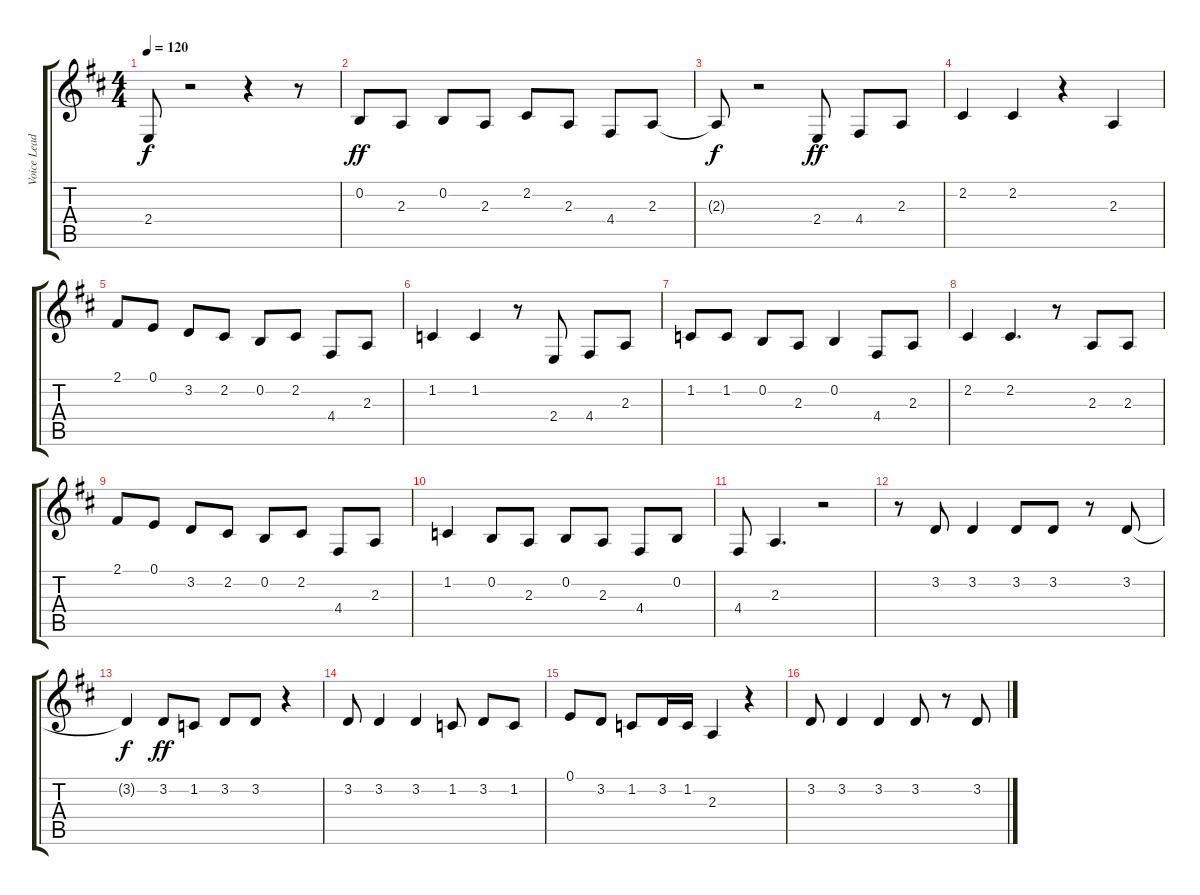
\track ("Voice Lead" "Voice Lead") {instrument lead2sawtooth}
\staff {score tabs}
\tuning (E4 B3 G3 D3 A2 E2) {hide}
\ts (4 4)
\tempo 120
\clef g2
\ks d
2.4{t}.8{dy f} r.2 r.4 r.8 |
0.2.8{dy ff} 2.3.8 0.2.8 2.3.8 2.2.8 2.3.8 4.4.8 2.3.8 |
2.3{t}.8{dy f} r.2 2.4.8{dy ff} 4.4.8 2.3.8 |
2.2.4 2.2.4 r.4 2.3.4 |
2.1.8 0.1.8 3.2.8 2.2.8 0.2.8 2.2.8 4.4.8 2.3.8 |
1.2.4 1.2.4 r.8 2.4.8 4.4.8 2.3.8 |
1.2.8 1.2.8 0.2.8 2.3.8 0.2.4 4.4.8 2.3.8 |
2.2.4 2.2.4{d} r.8 2.3.8 2.3.8 |
2.1.8 0.1.8 3.2.8 2.2.8 0.2.8 2.2.8 4.4.8 2.3.8 |
1.2.4 0.2.8 2.3.8 0.2.8 2.3.8 4.4.8 0.2.8 |
4.4.8 2.3.4{d} r.2 |
r.8 3.2.8 3.2.4 3.2.8 3.2.8 r.8 3.2.8 |
3.2{t}.4{dy f} 3.2.8{dy ff} 1.2.8 3.2.8 3.2.8 r.4 |
3.2.8 3.2.4 3.2.4 1.2.8 3.2.8 1.2.8 |
0.1.8 3.2.8 1.2.8 3.2.16 1.2.16 2.3.4 r.4 |
3.2.8 3.2.4 3.2.4 3.2.8 r.8 3.2.8
